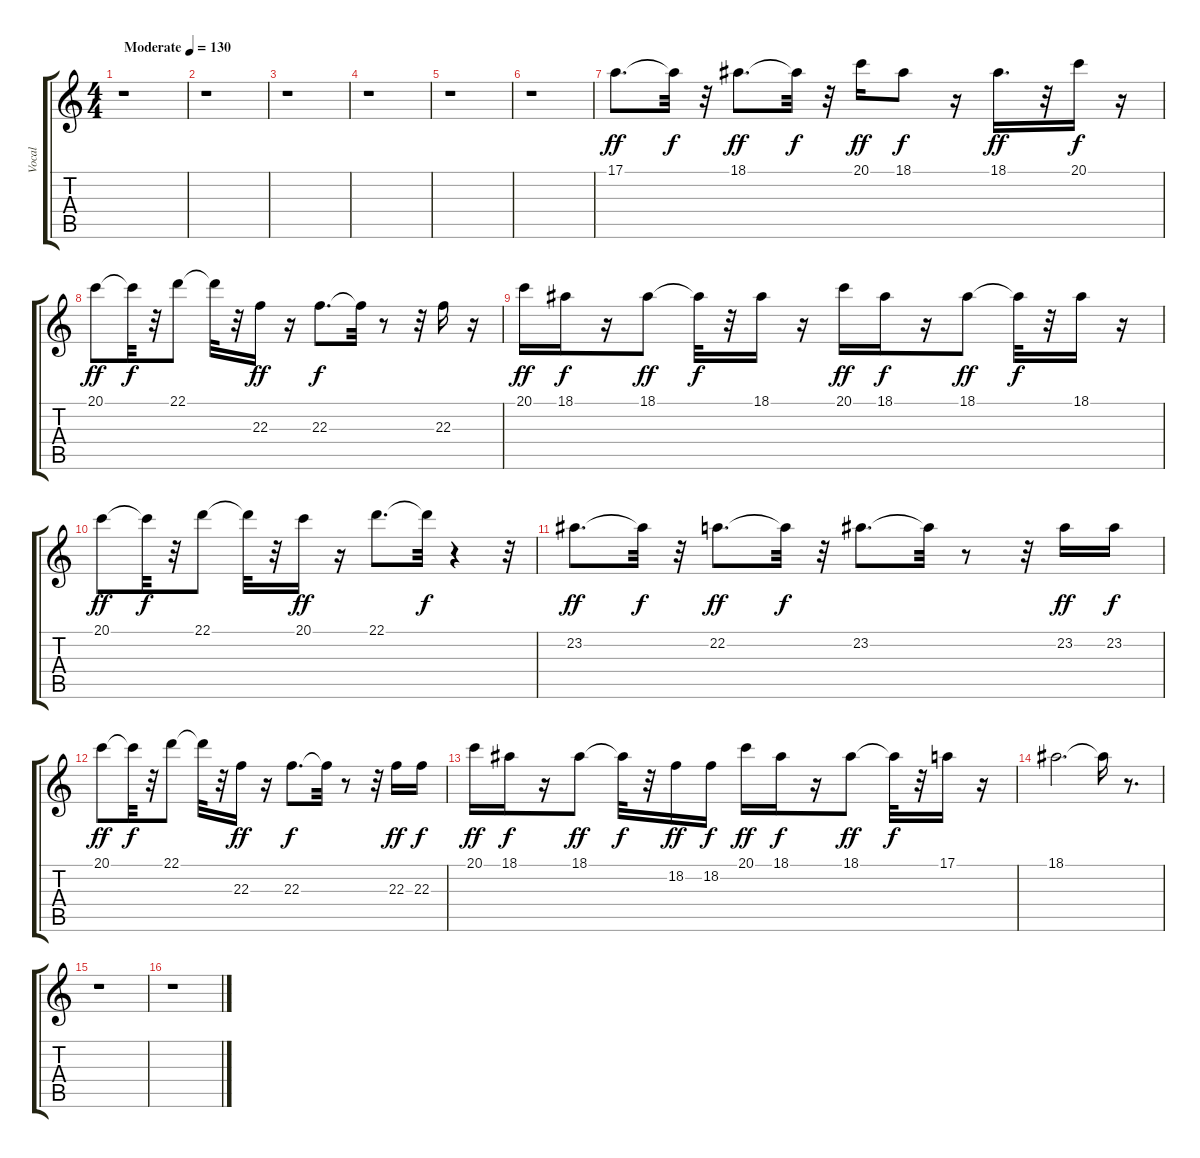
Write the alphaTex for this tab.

\track ("Vocal" "Vocal") {instrument altosax}
\staff {score tabs}
\tuning (E4 B3 G3 D3 A2 E2) {hide}
\ts (4 4)
\tempo (130 "Moderate")
\clef g2
\ks c
r.1{dy ff instrument altosax} |
r.1 |
r.1 |
r.1 |
r.1 |
r.1 |
17.1.8{d} 17.1{t}.32{dy f} r.32 18.1.8{d dy ff} 18.1{t}.32{dy f} r.32 20.1.16{dy ff} 18.1.8{dy f} r.16 18.1.16{d dy ff} r.32 20.1.16{dy f} r.16 |
20.1.8{dy ff} 20.1{t}.32{dy f} r.32 22.1.8 22.1{t}.32 r.32 22.3.16{dy ff} r.16 22.3.8{d dy f} 22.3{t}.32 r.8 r.32 22.3.16 r.16 |
20.1.16{dy ff} 18.1.16{dy f} r.16 18.1.8{dy ff} 18.1{t}.32{dy f} r.32 18.1.16 r.16 20.1.16{dy ff} 18.1.16{dy f} r.16 18.1.8{dy ff} 18.1{t}.32{dy f} r.32 18.1.16 r.16 |
20.1.8{dy ff} 20.1{t}.32{dy f} r.32 22.1.8 22.1{t}.32 r.32 20.1.16{dy ff} r.16 22.1.8{d} 22.1{t}.32{dy f} r.4 r.32 |
23.2.8{d dy ff} 23.2{t}.32{dy f} r.32 22.2.8{d dy ff} 22.2{t}.32{dy f} r.32 23.2.8{d} 23.2{t}.32 r.8 r.32 23.2.16{dy ff} 23.2.16{dy f} |
20.1.8{dy ff} 20.1{t}.32{dy f} r.32 22.1.8 22.1{t}.32 r.32 22.3.16{dy ff} r.16 22.3.8{d dy f} 22.3{t}.32 r.8 r.32 22.3.16{dy ff} 22.3.16{dy f} |
20.1.16{dy ff} 18.1.16{dy f} r.16 18.1.8{dy ff} 18.1{t}.32{dy f} r.32 18.2.16{dy ff} 18.2.16{dy f} 20.1.16{dy ff} 18.1.16{dy f} r.16 18.1.8{dy ff} 18.1{t}.32{dy f} r.32 17.1.16 r.16 |
18.1.2{d} 18.1{t}.16 r.8{d} |
r.1 |
r.1
